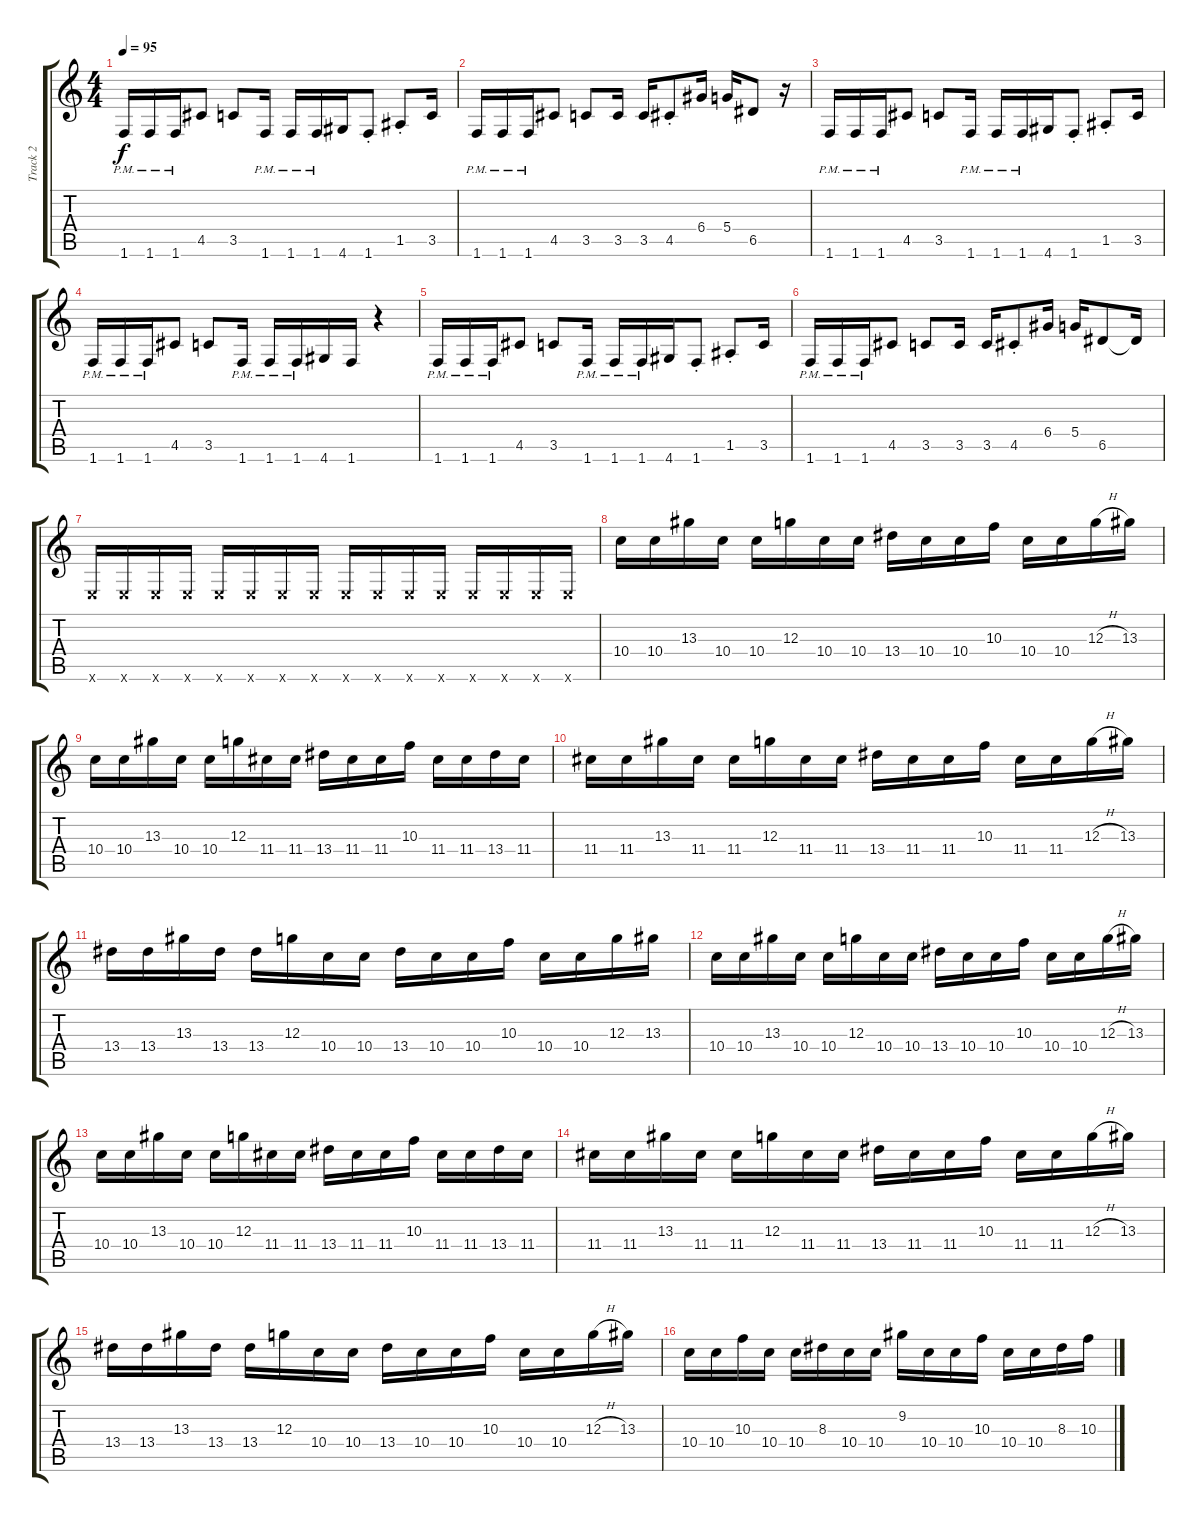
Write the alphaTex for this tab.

\track ("Track 2" "Track 2") {instrument distortionguitar}
\staff {score tabs}
\tuning (E4 B3 G3 D3 A2 E2) {hide}
\ts (4 4)
\tempo 95
\clef g2
\ks c
1.6{pm}.16{dy f} 1.6{pm}.16 1.6{pm}.16 4.5.8 3.5.8 1.6{pm}.16 1.6{pm}.16 1.6{pm}.16 4.6.16 1.6{st}.8 1.5{st}.8 3.5.16 |
1.6{pm}.16 1.6{pm}.16 1.6{pm}.16 4.5.8 3.5.8 3.5.16 3.5.16 4.5{st}.8 6.4.16 5.4.16 6.5.8 r.16 |
1.6{pm}.16 1.6{pm}.16 1.6{pm}.16 4.5.8 3.5.8 1.6{pm}.16 1.6{pm}.16 1.6{pm}.16 4.6.16 1.6{st}.8 1.5{st}.8 3.5.16 |
1.6{pm}.16 1.6{pm}.16 1.6{pm}.16 4.5.8 3.5.8 1.6{pm}.16 1.6{pm}.16 1.6{pm}.16 4.6.16 1.6.16 r.4 |
1.6{pm}.16 1.6{pm}.16 1.6{pm}.16 4.5.8 3.5.8 1.6{pm}.16 1.6{pm}.16 1.6{pm}.16 4.6.16 1.6{st}.8 1.5{st}.8 3.5.16 |
1.6{pm}.16 1.6{pm}.16 1.6{pm}.16 4.5.8 3.5.8 3.5.16 3.5.16 4.5{st}.8 6.4.16 5.4.16 6.5.8 6.5{t}.16 |
0.6{x}.16 0.6{x}.16 0.6{x}.16 0.6{x}.16 0.6{x}.16 0.6{x}.16 0.6{x}.16 0.6{x}.16 0.6{x}.16 0.6{x}.16 0.6{x}.16 0.6{x}.16 0.6{x}.16 0.6{x}.16 0.6{x}.16 0.6{x}.16 |
10.4.16 10.4.16 13.3.16 10.4.16 10.4.16 12.3.16 10.4.16 10.4.16 13.4.16 10.4.16 10.4.16 10.3.16 10.4.16 10.4.16 12.3{h}.16 13.3.16 |
10.4.16 10.4.16 13.3.16 10.4.16 10.4.16 12.3.16 11.4.16 11.4.16 13.4.16 11.4.16 11.4.16 10.3.16 11.4.16 11.4.16 13.4.16 11.4.16 |
11.4.16 11.4.16 13.3.16 11.4.16 11.4.16 12.3.16 11.4.16 11.4.16 13.4.16 11.4.16 11.4.16 10.3.16 11.4.16 11.4.16 12.3{h}.16 13.3.16 |
13.4.16 13.4.16 13.3.16 13.4.16 13.4.16 12.3.16 10.4.16 10.4.16 13.4.16 10.4.16 10.4.16 10.3.16 10.4.16 10.4.16 12.3.16 13.3.16 |
10.4.16 10.4.16 13.3.16 10.4.16 10.4.16 12.3.16 10.4.16 10.4.16 13.4.16 10.4.16 10.4.16 10.3.16 10.4.16 10.4.16 12.3{h}.16 13.3.16 |
10.4.16 10.4.16 13.3.16 10.4.16 10.4.16 12.3.16 11.4.16 11.4.16 13.4.16 11.4.16 11.4.16 10.3.16 11.4.16 11.4.16 13.4.16 11.4.16 |
11.4.16 11.4.16 13.3.16 11.4.16 11.4.16 12.3.16 11.4.16 11.4.16 13.4.16 11.4.16 11.4.16 10.3.16 11.4.16 11.4.16 12.3{h}.16 13.3.16 |
13.4.16 13.4.16 13.3.16 13.4.16 13.4.16 12.3.16 10.4.16 10.4.16 13.4.16 10.4.16 10.4.16 10.3.16 10.4.16 10.4.16 12.3{h}.16 13.3.16 |
10.4.16 10.4.16 10.3.16 10.4.16 10.4.16 8.3.16 10.4.16 10.4.16 9.2.16 10.4.16 10.4.16 10.3.16 10.4.16 10.4.16 8.3.16 10.3.16
